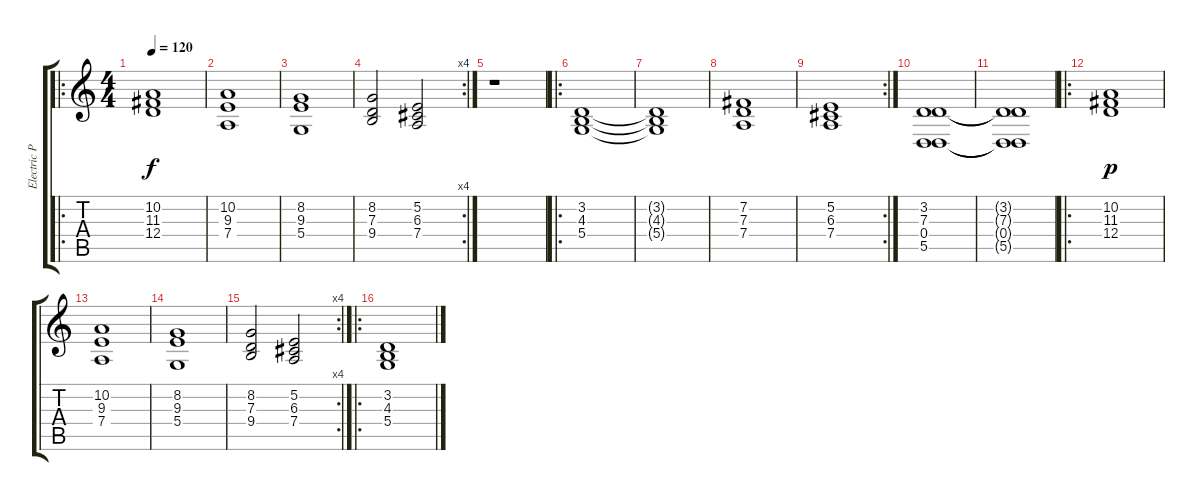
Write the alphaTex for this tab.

\track ("Electric Piano" "Electric P") {instrument electricpiano1}
\staff {score tabs}
\tuning (E4 B3 G3 D3 A2 E2) {hide}
\ro
\ts (4 4)
\tempo 120
\clef g2
\ks c
(10.2 11.3 12.4).1{dy f instrument electricpiano1} |
(10.2 9.3 7.4).1 |
(8.2 9.3 5.4).1 |
\rc 4
(8.2 7.3 9.4).2 (5.2 6.3 7.4).2 |
r.1 |
\ro
(3.2 4.3 5.4).1 |
(3.2{t} 4.3{t} 5.4{t}).1 |
(7.2 7.3 7.4).1 |
\rc 2
(5.2 6.3 7.4).1 |
(3.2 7.3 0.4 5.5).1 |
(3.2{t} 7.3{t} 0.4{t} 5.5{t}).1 |
\ro
(10.2 11.3 12.4).1{dy p} |
(10.2 9.3 7.4).1 |
(8.2 9.3 5.4).1 |
\rc 4
(8.2 7.3 9.4).2 (5.2 6.3 7.4).2 |
\ro
(3.2 4.3 5.4).1
